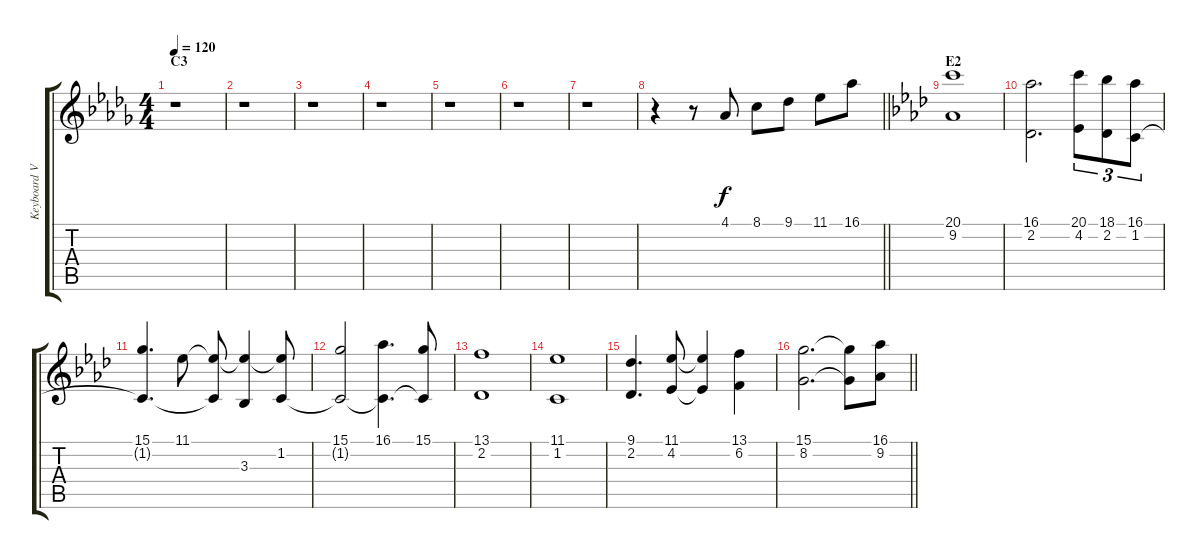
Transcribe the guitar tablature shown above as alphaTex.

\track ("Keyboard VII" "Keyboard V") {instrument stringensemble1}
\staff {score tabs}
\tuning (E4 B3 G3 D3 A2 E2) {hide}
\ts (4 4)
\section ("" "C3")
\tempo 120
\clef g2
\ks db
r.1{dy f} |
r.1 |
r.1 |
r.1 |
r.1 |
r.1 |
r.1 |
\barLineRight lightlight
r.4 r.8 4.1.8 8.1.8 9.1.8 11.1.8 16.1.8 |
\section ("" "E2")
\ks ab
(20.1 9.2).1 |
(16.1 2.2).2{d} (20.1 4.2).8{tu (3 2)} (18.1 2.2).8{tu (3 2)} (16.1 1.2).8{tu (3 2)} |
(15.1 1.2{t}).4{d} 11.1.8 (11.1{t} 1.2{t}).8 (11.1{t} 3.3).4 (11.1{t} 1.2).8 |
(15.1 1.2{t}).2 (16.1 1.2{t}).4{d} (15.1 1.2{t}).8 |
(13.1 2.2).1 |
(11.1 1.2).1 |
(9.1 2.2).4{d} (11.1 4.2).8 (11.1{t} 4.2{t}).4 (13.1 6.2).4 |
\barLineRight lightlight
(15.1 8.2).2{d} (15.1{t} 8.2{t}).8 (16.1 9.2).8
